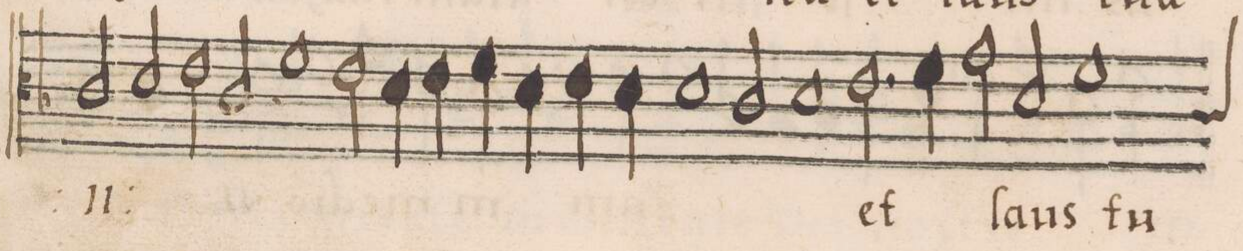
**kern	**text
*I"CANTVS	*
*clefC3	*
*k[b-]	*
*met(C)	*
*M2/1	*
2c/	i-
=36-	=36-
2d/	.
2e\	.
2c/	-ta
1f\	et
=37-	=37-
2e\	.
4d\	laus
4e\	.
4f\	.
4d\	.
=38-	=38-
4e\	.
4d\	.
1d\	tu-
2c/	.
=39-	=39-
1d\	-a
*	*Xij
2.e\	et
4f\	.
=40-	=40-
2g\	.
2d/	laus
*custos:c	*
1f\	tu-
=41-	=41-
*-	*-
